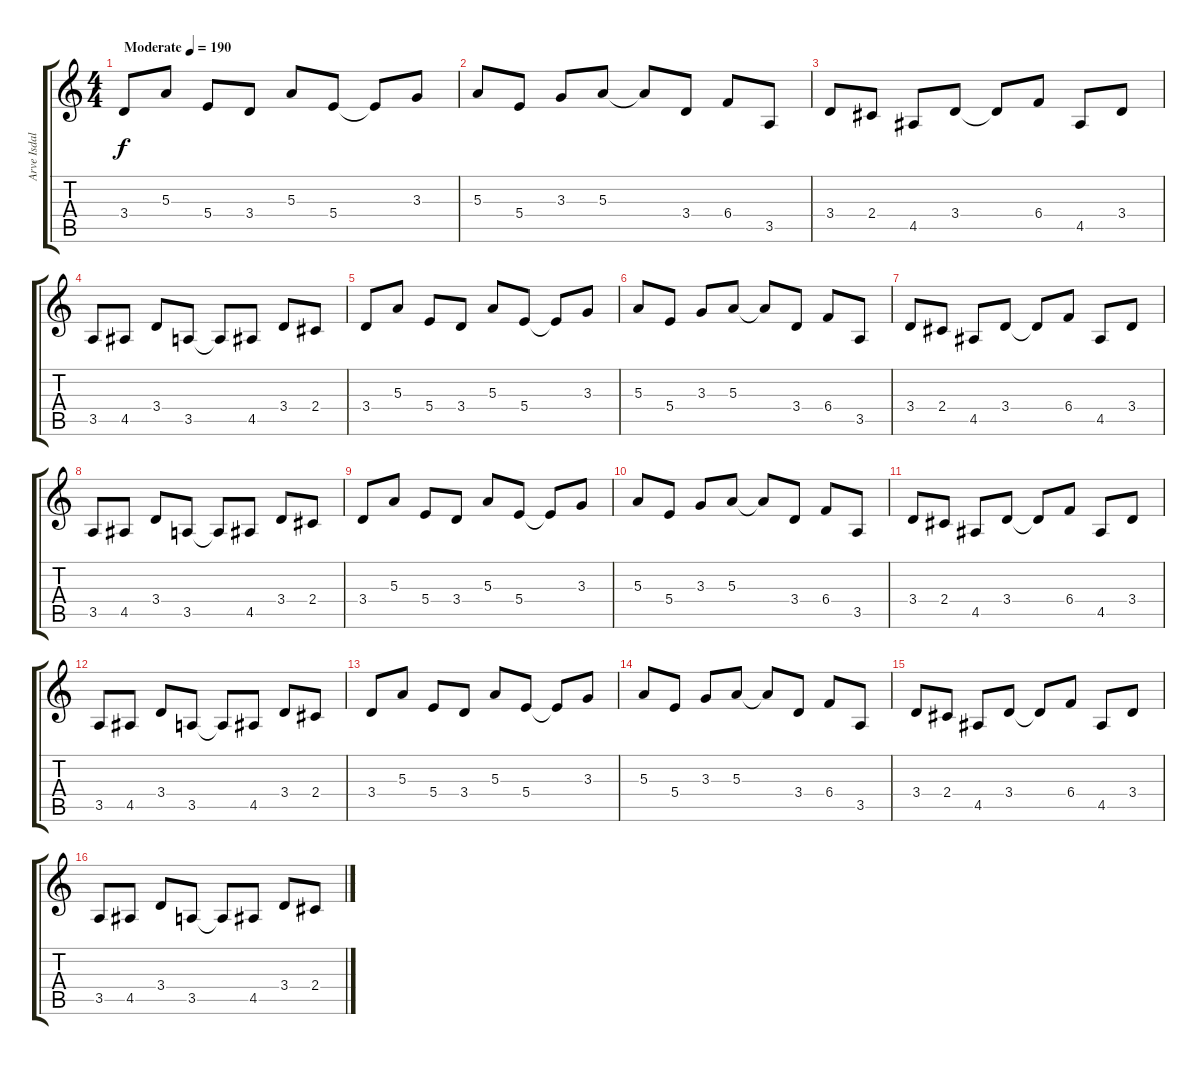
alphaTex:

\track ("Arve Isdal" "Arve Isdal") {instrument distortionguitar}
\staff {score tabs}
\tuning (Db4 Ab3 E3 B2 Gb2 Db2) {hide}
\ts (4 4)
\tempo (190 "Moderate")
\clef g2
\ks c
3.4.8{dy f instrument distortionguitar} 5.3.8 5.4.8 3.4.8 5.3.8 5.4.8 5.4{t}.8 3.3.8 |
5.3.8 5.4.8 3.3.8 5.3.8 5.3{t}.8 3.4.8 6.4.8 3.5.8 |
3.4.8 2.4.8 4.5.8 3.4.8 3.4{t}.8 6.4.8 4.5.8 3.4.8 |
3.5.8 4.5.8 3.4.8 3.5.8 3.5{t}.8 4.5.8 3.4.8 2.4.8 |
3.4.8 5.3.8 5.4.8 3.4.8 5.3.8 5.4.8 5.4{t}.8 3.3.8 |
5.3.8 5.4.8 3.3.8 5.3.8 5.3{t}.8 3.4.8 6.4.8 3.5.8 |
3.4.8 2.4.8 4.5.8 3.4.8 3.4{t}.8 6.4.8 4.5.8 3.4.8 |
3.5.8 4.5.8 3.4.8 3.5.8 3.5{t}.8 4.5.8 3.4.8 2.4.8 |
3.4.8 5.3.8 5.4.8 3.4.8 5.3.8 5.4.8 5.4{t}.8 3.3.8 |
5.3.8 5.4.8 3.3.8 5.3.8 5.3{t}.8 3.4.8 6.4.8 3.5.8 |
3.4.8 2.4.8 4.5.8 3.4.8 3.4{t}.8 6.4.8 4.5.8 3.4.8 |
3.5.8 4.5.8 3.4.8 3.5.8 3.5{t}.8 4.5.8 3.4.8 2.4.8 |
3.4.8 5.3.8 5.4.8 3.4.8 5.3.8 5.4.8 5.4{t}.8 3.3.8 |
5.3.8 5.4.8 3.3.8 5.3.8 5.3{t}.8 3.4.8 6.4.8 3.5.8 |
3.4.8 2.4.8 4.5.8 3.4.8 3.4{t}.8 6.4.8 4.5.8 3.4.8 |
3.5.8 4.5.8 3.4.8 3.5.8 3.5{t}.8 4.5.8 3.4.8 2.4.8
